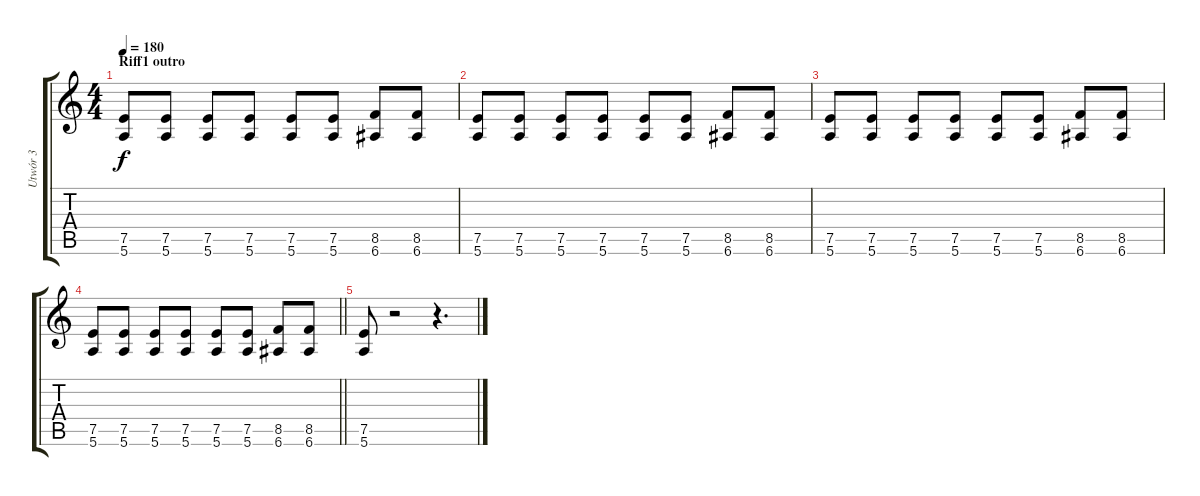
\track ("Utwór 3" "Utwór 3") {instrument overdrivenguitar}
\staff {score tabs}
\tuning (E4 B3 G3 D3 A2 E2) {hide}
\ts (4 4)
\section ("" "Riff1 outro")
\tempo 180
\clef g2
\ks c
(7.5 5.6).8{dy f} (7.5 5.6).8 (7.5 5.6).8 (7.5 5.6).8 (7.5 5.6).8 (7.5 5.6).8 (8.5 6.6).8 (8.5 6.6).8 |
(7.5 5.6).8 (7.5 5.6).8 (7.5 5.6).8 (7.5 5.6).8 (7.5 5.6).8 (7.5 5.6).8 (8.5 6.6).8 (8.5 6.6).8 |
(7.5 5.6).8 (7.5 5.6).8 (7.5 5.6).8 (7.5 5.6).8 (7.5 5.6).8 (7.5 5.6).8 (8.5 6.6).8 (8.5 6.6).8 |
\barLineRight lightlight
(7.5 5.6).8 (7.5 5.6).8 (7.5 5.6).8 (7.5 5.6).8 (7.5 5.6).8 (7.5 5.6).8 (8.5 6.6).8 (8.5 6.6).8 |
(7.5 5.6).8 r.2 r.4{d}
